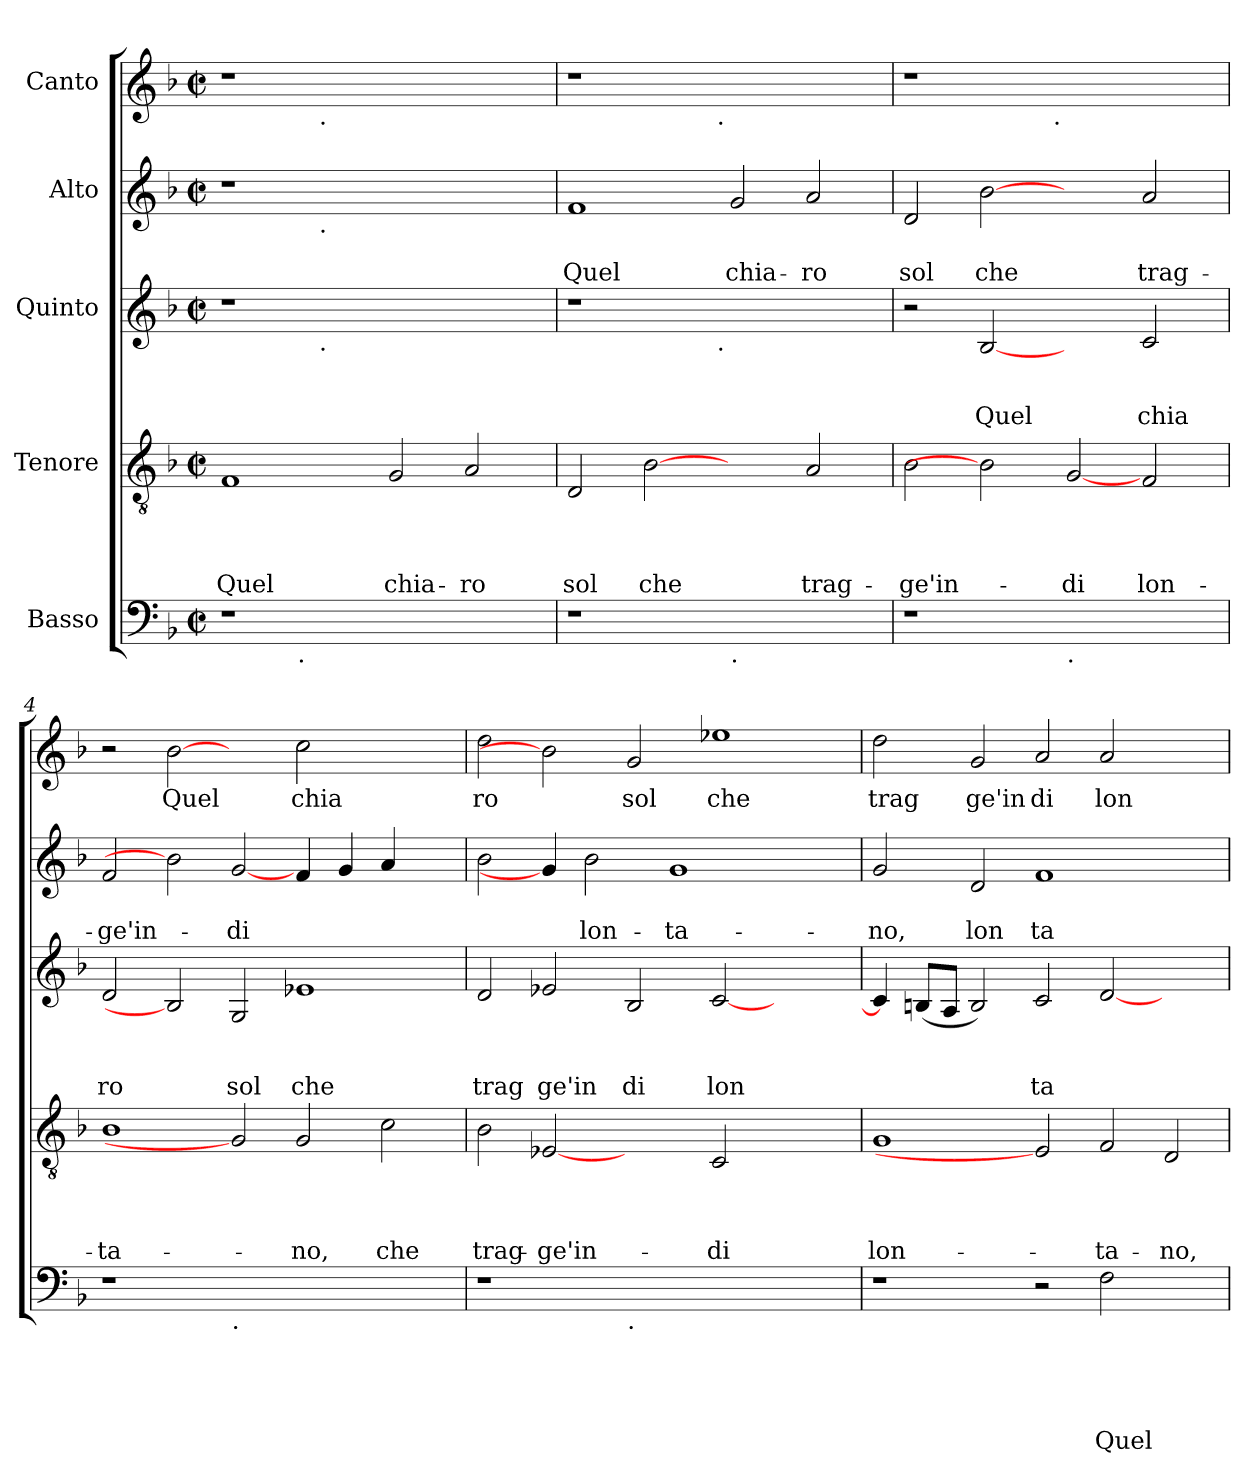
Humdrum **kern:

**kern	**text	**text	**text	**text	**text	**kern	**text	**text	**text	**text	**kern	**text	**text	**text	**kern	**text	**text	**kern	**text
*part5	*part5	*part5	*part5	*part5	*part5	*part4	*part4	*part4	*part4	*part4	*part3	*part3	*part3	*part3	*part2	*part2	*part2	*part1	*part1
*staff5	*staff5	*staff5	*staff5	*staff5	*staff5	*staff4	*staff4	*staff4	*staff4	*staff4	*staff3	*staff3	*staff3	*staff3	*staff2	*staff2	*staff2	*staff1	*staff1
*I"Basso	*	*	*	*	*	*I"Tenore	*	*	*	*	*I"Quinto	*	*	*	*I"Alto	*	*	*I"Canto	*
*clefF4	*	*	*	*	*	*clefGv2	*	*	*	*	*clefG2	*	*	*	*clefG2	*	*	*clefG2	*
*k[b-]	*	*	*	*	*	*k[b-]	*	*	*	*	*k[b-]	*	*	*	*k[b-]	*	*	*k[b-]	*
*F:	*	*	*	*	*	*F:	*	*	*	*	*F:	*	*	*	*F:	*	*	*F:	*
*M2/2	*	*	*	*	*	*M2/2	*	*	*	*	*M2/2	*	*	*	*M2/2	*	*	*M2/2	*
*met(c|)	*	*	*	*	*	*met(c|)	*	*	*	*	*met(c|)	*	*	*	*met(c|)	*	*	*met(c|)	*
=1	=1	=1	=1	=1	=1	=1	=1	=1	=1	=1	=1	=1	=1	=1	=1	=1	=1	=1	=1
!	!	!	!	!	!	!	!	!	!	!LO:LY:b	!	!	!	!	!	!	!	!	!
*^	*	*	*	*	*	*	*	*	*	*	*^	*	*	*	*^	*	*	*^	*
1r	2ryy	.	.	.	.	.	1F	.	.	.	Quel	1r	2ryy	.	.	.	1r	2ryy	.	.	1r	2ryy	.
!	!LO:TX:b:t=.	!	!	!	!	!	!	!	!	!	!	!	!	!	!	!	!	!	!	!	!	!	!
.	1.ryy	.	.	.	.	.	.	.	.	.	.	.	16ryy	.	.	.	.	16ryy	.	.	.	16ryy	.
!	!	!	!	!	!	!	!	!	!	!	!	!	!	!	!	!	!	!	!	!	!	!LO:TX:b:t=.	!
!	!	!	!	!	!	!	!	!	!	!	!	!	!	!	!	!	!	!LO:TX:b:t=.	!	!	!	!	!
!	!	!	!	!	!	!	!	!	!	!	!	!	!LO:TX:b:t=.	!	!	!	!	!	!	!	!	!	!
.	.	.	.	.	.	.	.	.	.	.	.	.	1ryy	.	.	.	.	1ryy	.	.	.	1ryy	.
!	!	!	!	!	!	!	!	!	!	!	!LO:LY:b	!	!	!	!	!	!	!	!	!	!	!	!
1ryy	.	.	.	.	.	.	2G/	.	.	.	chia-	1ryy	.	.	.	.	1ryy	.	.	.	1ryy	.	.
!	!	!	!	!	!	!	!	!	!	!	!LO:LY:b	!	!	!	!	!	!	!	!	!	!	!	!
.	.	.	.	.	.	.	2A/	.	.	.	-ro	.	.	.	.	.	.	.	.	.	.	.	.
.	.	.	.	.	.	.	.	.	.	.	.	.	4..ryy	.	.	.	.	4..ryy	.	.	.	4..ryy	.
=2	=2	=2	=2	=2	=2	=2	=2	=2	=2	=2	=2	=2	=2	=2	=2	=2	=2	=2	=2	=2	=2	=2	=2
!	!	!	!	!	!	!	!	!	!	!	!LO:LY:b	!	!	!	!	!	!	!	!	!LO:LY:b	!	!	!
*v	*v	*	*	*	*	*	*	*	*	*	*	*	*	*	*	*	*v	*v	*	*	*	*	*
1r	.	.	.	.	.	2D/	.	.	.	sol	1r	2ryy	.	.	.	1f	.	Quel	1r	2ryy	.
!	!	!	!	!	!	!	!	!	!	!LO:LY:b	!	!	!	!	!	!	!	!	!	!	!
.	.	.	.	.	.	[2B-	.	.	.	che	.	4...ryy	.	.	.	.	.	.	.	4...ryy	.
!	!	!	!	!	!	!	!	!	!	!	!	!	!	!	!	!	!	!	!	!LO:TX:b:t=.	!
!	!	!	!	!	!	!	!	!	!	!	!	!LO:TX:b:t=.	!	!	!	!	!	!	!	!	!
.	.	.	.	.	.	.	.	.	.	.	.	1ryy	.	.	.	.	.	.	.	1ryy	.
!LO:TX:b:t=.	!	!	!	!	!	!	!	!	!	!	!	!	!	!	!	!	!	!	!	!	!
!	!	!	!	!	!	!	!	!	!	!	!	!	!	!	!	!	!	!LO:LY:b	!	!	!
1ryy	.	.	.	.	.	2ryy	.	.	.	.	1ryy	.	.	.	.	2g/	.	chia-	1ryy	.	.
!	!	!	!	!	!	!	!	!	!	!LO:LY:b	!	!	!	!	!	!	!	!LO:LY:b	!	!	!
.	.	.	.	.	.	2A/	.	.	.	trag-	.	.	.	.	.	2a/	.	-ro	.	.	.
.	.	.	.	.	.	.	.	.	.	.	.	32ryy	.	.	.	.	.	.	.	32ryy	.
=3	=3	=3	=3	=3	=3	=3	=3	=3	=3	=3	=3	=3	=3	=3	=3	=3	=3	=3	=3	=3	=3
!	!	!	!	!	!	!	!	!	!	!LO:LY:b	!	!	!	!	!	!	!	!LO:LY:b	!	!	!
*	*	*	*	*	*	*	*	*	*	*	*v	*v	*	*	*	*	*	*	*	*	*
1r	.	.	.	.	.	2B-\	.	.	.	-ge'in-	2r	.	.	.	2d/	.	sol	1r	2ryy	.
!	!	!	!	!	!	!	!	!	!	!	!	!	!	!LO:LY:b	!	!	!LO:LY:b	!	!	!
.	.	.	.	.	.	2B-]	.	.	.	.	[2B-	.	.	Quel	[2b-	.	che	.	4...ryy	.
!	!	!	!	!	!	!	!	!	!	!	!	!	!	!	!	!	!	!	!LO:TX:b:t=.	!
.	.	.	.	.	.	.	.	.	.	.	.	.	.	.	.	.	.	.	1ryy	.
!LO:TX:b:t=.	!	!	!	!	!	!	!	!	!	!	!	!	!	!	!	!	!	!	!	!
!	!	!	!	!	!	!	!	!	!	!LO:LY:b	!	!	!	!	!	!	!	!	!	!
1ryy	.	.	.	.	.	[2G	.	.	.	-di	2ryy	.	.	.	2ryy	.	.	1ryy	.	.
!	!	!	!	!	!	!	!	!	!	!LO:LY:b	!	!	!	!LO:LY:b	!	!	!LO:LY:b	!	!	!
.	.	.	.	.	.	2F/	.	.	.	lon-	2c/	.	.	chia	2a/	.	trag-	.	.	.
.	.	.	.	.	.	.	.	.	.	.	.	.	.	.	.	.	.	.	32ryy	.
=4	=4	=4	=4	=4	=4	=4	=4	=4	=4	=4	=4	=4	=4	=4	=4	=4	=4	=4	=4	=4
!	!	!	!	!	!	!	!	!	!	!LO:LY:b	!	!	!	!LO:LY:b	!	!	!LO:LY:b	!	!	!
*	*	*	*	*	*	*	*	*	*	*	*	*	*	*	*	*	*	*v	*v	*
1r	.	.	.	.	.	1B-	.	.	.	-ta-	2d/	.	.	ro	2f/	.	-ge'in-	2r	.
!	!	!	!	!	!	!	!	!	!	!	!	!	!	!	!	!	!	!	!LO:LY:b
.	.	.	.	.	.	.	.	.	.	.	2B-]	.	.	.	2b-]	.	.	[2b-	Quel
!LO:TX:b:t=.	!	!	!	!	!	!	!	!	!	!	!	!	!	!	!	!	!	!	!
!	!	!	!	!	!	!	!	!	!	!	!	!	!	!LO:LY:b	!	!	!LO:LY:b	!	!
1.ryy	.	.	.	.	.	2G]	.	.	.	.	2G/	.	.	sol	[2g/	.	-di	2ryy	.
!	!	!	!	!	!	!	!	!	!	!LO:LY:b	!	!	!	!LO:LY:b	!	!	!	!	!LO:LY:b
.	.	.	.	.	.	2G/	.	.	.	-no,	1e-X	.	.	che	4f/	.	.	2cc\	chia
.	.	.	.	.	.	.	.	.	.	.	.	.	.	.	4g/	.	.	.	.
!	!	!	!	!	!	!	!	!	!	!LO:LY:b	!	!	!	!	!	!	!	!	!
.	.	.	.	.	.	2c\	.	.	.	che	.	.	.	.	4a/	.	.	2ryy	.
.	.	.	.	.	.	.	.	.	.	.	.	.	.	.	4ryy	.	.	.	.
=5	=5	=5	=5	=5	=5	=5	=5	=5	=5	=5	=5	=5	=5	=5	=5	=5	=5	=5	=5
!	!	!	!	!	!	!	!	!	!	!LO:LY:b	!	!	!	!LO:LY:b	!	!	!	!	!LO:LY:b
1r	.	.	.	.	.	2B-\	.	.	.	trag-	2d/	.	.	trag	2b-\	.	.	2dd\	ro
!	!	!	!	!	!	!	!	!	!	!LO:LY:b	!	!	!	!LO:LY:b	!	!	!	!	!
.	.	.	.	.	.	[2E-X	.	.	.	-ge'in-	2e-/	.	.	ge'in	4g/]	.	.	2b-]	.
!	!	!	!	!	!	!	!	!	!	!	!	!	!	!	!	!	!LO:LY:b	!	!
.	.	.	.	.	.	.	.	.	.	.	.	.	.	.	2b-\	.	lon-	.	.
!LO:TX:b:t=.	!	!	!	!	!	!	!	!	!	!	!	!	!	!	!	!	!	!	!
!	!	!	!	!	!	!	!	!	!	!	!	!	!	!LO:LY:b	!	!	!	!	!LO:LY:b
1.ryy	.	.	.	.	.	2ryy	.	.	.	.	2B-/	.	.	di	.	.	.	2g/	sol
!	!	!	!	!	!	!	!	!	!	!	!	!	!	!	!	!	!LO:LY:b	!	!
.	.	.	.	.	.	.	.	.	.	.	.	.	.	.	1g	.	-ta-	.	.
!	!	!	!	!	!	!	!	!	!	!LO:LY:b	!	!	!	!LO:LY:b	!	!	!	!	!LO:LY:b
.	.	.	.	.	.	2C/	.	.	.	-di	[<2c/	.	.	lon	.	.	.	1ee-X	che
.	.	.	.	.	.	2ryy	.	.	.	.	2ryy	.	.	.	.	.	.	.	.
.	.	.	.	.	.	.	.	.	.	.	.	.	.	.	4ryy	.	.	.	.
!!LO:LB:g=z
=6	=6	=6	=6	=6	=6	=6	=6	=6	=6	=6	=6	=6	=6	=6	=6	=6	=6	=6	=6
!	!	!	!	!	!	!	!	!	!	!LO:LY:b	!	!	!	!	!	!	!LO:LY:b	!	!LO:LY:b
1r	.	.	.	.	.	1G	.	.	.	lon-	4c/]	.	.	.	2g/	.	-no,	2dd\	trag
.	.	.	.	.	.	.	.	.	.	.	(>8B/L	.	.	.	.	.	.	.	.
.	.	.	.	.	.	.	.	.	.	.	8A/J	.	.	.	.	.	.	.	.
!	!	!	!	!	!	!	!	!	!	!	!	!	!	!	!	!	!LO:LY:b	!	!LO:LY:b
.	.	.	.	.	.	.	.	.	.	.	2B/)	.	.	.	2d/	.	lon	2g/	ge'in
!	!	!	!	!	!	!	!	!	!	!	!	!	!	!LO:LY:b	!	!	!LO:LY:b	!	!LO:LY:b
2r	.	.	.	.	.	2E-]	.	.	.	.	2c/	.	.	ta	1f	.	ta	2a/	di
!	!	!	!	!	!LO:LY:b	!	!	!	!	!LO:LY:b	!	!	!	!	!	!	!	!	!LO:LY:b
2F\	.	.	.	.	Quel	2F/	.	.	.	-ta-	[<2d/	.	.	.	.	.	.	2a/	lon
!	!	!	!	!	!	!	!	!	!	!LO:LY:b	!	!	!	!	!	!	!	!	!
2ryy	.	.	.	.	.	2D/	.	.	.	-no,	2ryy	.	.	.	2ryy	.	.	2ryy	.
=	=	=	=	=	=	=	=	=	=	=	=	=	=	=	=	=	=	=	=
*-	*-	*-	*-	*-	*-	*-	*-	*-	*-	*-	*-	*-	*-	*-	*-	*-	*-	*-	*-
